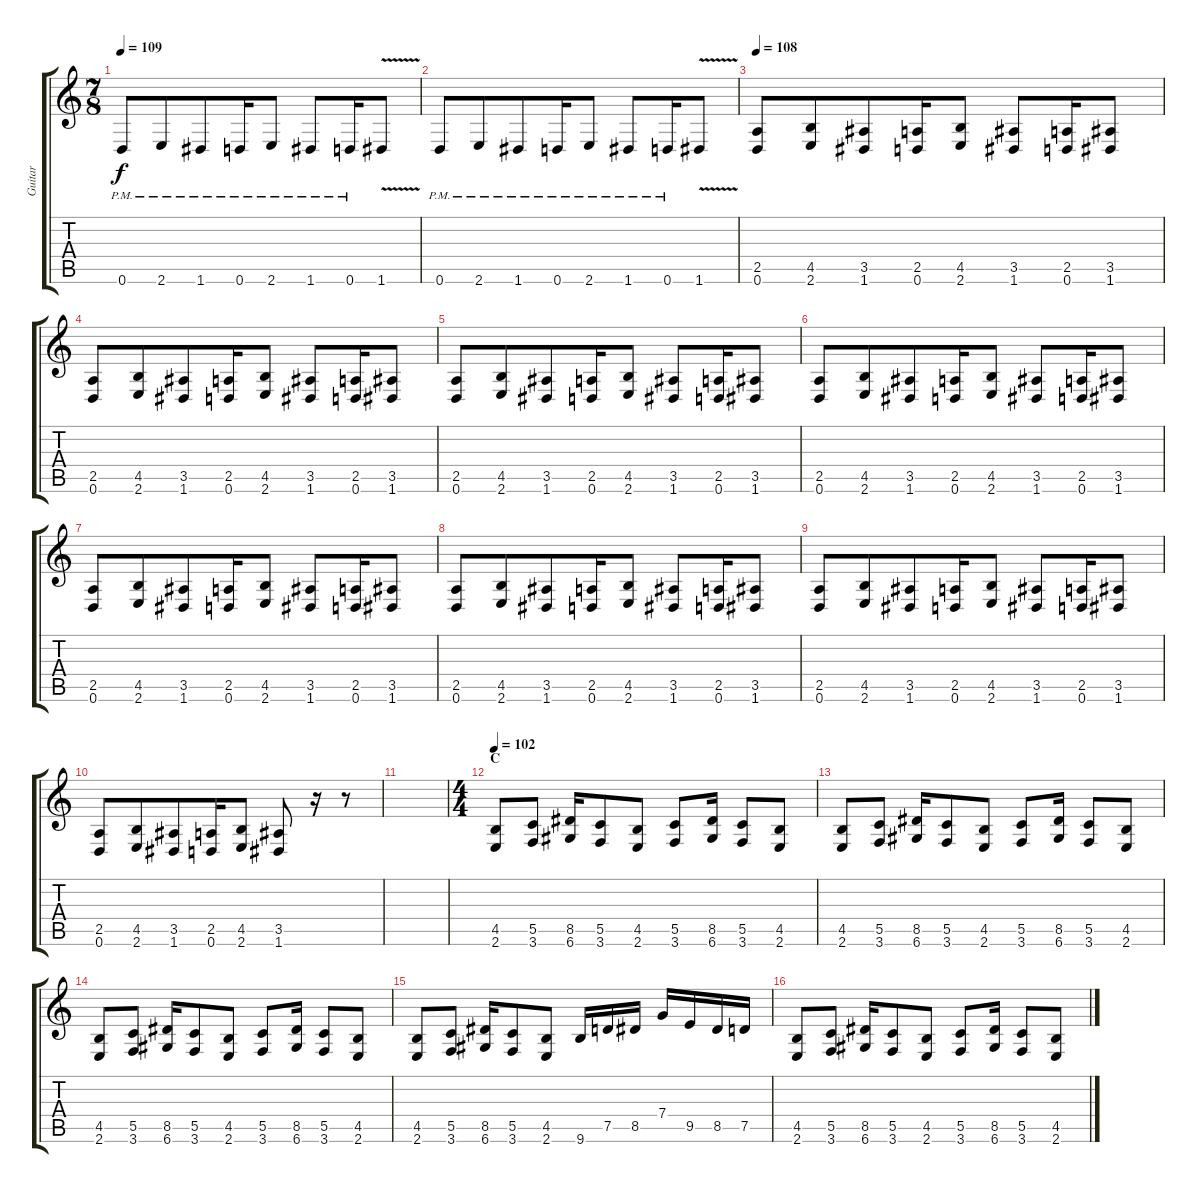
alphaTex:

\track ("Guitar" "Guitar") {instrument distortionguitar}
\staff {score tabs}
\tuning (D4 A3 F3 C3 G2 D2) {hide}
\ts (7 8)
\tempo 109
\clef g2
\ks c
0.6{pm}.8{dy f} 2.6{pm}.8 1.6{pm}.8 0.6{pm}.16 2.6{pm}.8 1.6{pm}.8 0.6{pm}.16 1.6{v}.8 |
0.6{pm}.8 2.6{pm}.8 1.6{pm}.8 0.6{pm}.16 2.6{pm}.8 1.6{pm}.8 0.6{pm}.16 1.6{v}.8 |
\tempo 108
(2.5 0.6).8 (4.5 2.6).8 (3.5 1.6).8 (2.5 0.6).16 (4.5 2.6).8 (3.5 1.6).8 (2.5 0.6).16 (3.5 1.6).8 |
(2.5 0.6).8 (4.5 2.6).8 (3.5 1.6).8 (2.5 0.6).16 (4.5 2.6).8 (3.5 1.6).8 (2.5 0.6).16 (3.5 1.6).8 |
(2.5 0.6).8 (4.5 2.6).8 (3.5 1.6).8 (2.5 0.6).16 (4.5 2.6).8 (3.5 1.6).8 (2.5 0.6).16 (3.5 1.6).8 |
(2.5 0.6).8 (4.5 2.6).8 (3.5 1.6).8 (2.5 0.6).16 (4.5 2.6).8 (3.5 1.6).8 (2.5 0.6).16 (3.5 1.6).8 |
(2.5 0.6).8 (4.5 2.6).8 (3.5 1.6).8 (2.5 0.6).16 (4.5 2.6).8 (3.5 1.6).8 (2.5 0.6).16 (3.5 1.6).8 |
(2.5 0.6).8 (4.5 2.6).8 (3.5 1.6).8 (2.5 0.6).16 (4.5 2.6).8 (3.5 1.6).8 (2.5 0.6).16 (3.5 1.6).8 |
(2.5 0.6).8 (4.5 2.6).8 (3.5 1.6).8 (2.5 0.6).16 (4.5 2.6).8 (3.5 1.6).8 (2.5 0.6).16 (3.5 1.6).8 |
(2.5 0.6).8 (4.5 2.6).8 (3.5 1.6).8 (2.5 0.6).16 (4.5 2.6).8 (3.5 1.6).8 r.16 r.8 |
|
\ts (4 4)
\section ("" "C")
\tempo 102
(4.5 2.6).8 (5.5 3.6).8 (8.5 6.6).16 (5.5 3.6).8 (4.5 2.6).8 (5.5 3.6).8 (8.5 6.6).16 (5.5 3.6).8 (4.5 2.6).8 |
(4.5 2.6).8 (5.5 3.6).8 (8.5 6.6).16 (5.5 3.6).8 (4.5 2.6).8 (5.5 3.6).8 (8.5 6.6).16 (5.5 3.6).8 (4.5 2.6).8 |
(4.5 2.6).8 (5.5 3.6).8 (8.5 6.6).16 (5.5 3.6).8 (4.5 2.6).8 (5.5 3.6).8 (8.5 6.6).16 (5.5 3.6).8 (4.5 2.6).8 |
(4.5 2.6).8 (5.5 3.6).8 (8.5 6.6).16 (5.5 3.6).8 (4.5 2.6).8 9.6.16 7.5.16 8.5.16 7.4.16 9.5.16 8.5.16 7.5.16 |
(4.5 2.6).8 (5.5 3.6).8 (8.5 6.6).16 (5.5 3.6).8 (4.5 2.6).8 (5.5 3.6).8 (8.5 6.6).16 (5.5 3.6).8 (4.5 2.6).8
